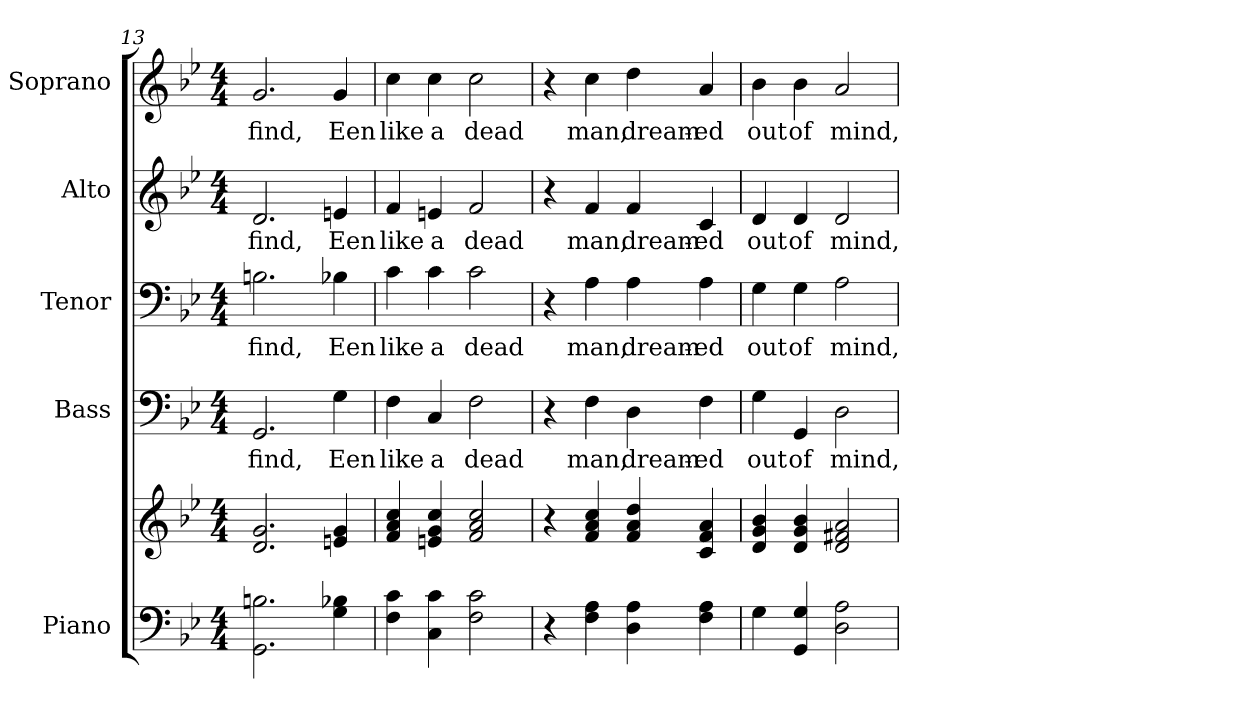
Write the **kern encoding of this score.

**kern	**kern	**kern	**text	**kern	**text	**kern	**text	**kern	**text
*part5	*part5	*part4	*part4	*part3	*part3	*part2	*part2	*part1	*part1
*staff6	*staff5	*staff4	*staff4	*staff3	*staff3	*staff2	*staff2	*staff1	*staff1
*I"Piano	*	*I"Bass	*	*I"Tenor	*	*I"Alto	*	*I"Soprano	*
*I'Pno.	*	*I'B.	*	*I'T.	*	*I'A.	*	*I'S.	*
!!LO:PB:g=z
*clefF4	*clefG2	*clefF4	*	*clefF4	*	*clefG2	*	*clefG2	*
*k[b-e-]	*k[b-e-]	*k[b-e-]	*	*k[b-e-]	*	*k[b-e-]	*	*k[b-e-]	*
*B-:	*B-:	*B-:	*	*B-:	*	*B-:	*	*B-:	*
*M4/4	*M4/4	*M4/4	*	*M4/4	*	*M4/4	*	*M4/4	*
=13	=13	=13	=13	=13	=13	=13	=13	=13	=13
!	!	!	!LO:LY:b:color=#000000	!	!	!	!	!	!
!	!	!	!	!	!LO:LY:b:color=#000000	!	!	!	!
!	!	!	!	!	!	!	!LO:LY:b:color=#000000	!	!
!	!	!	!	!	!	!	!	!	!LO:LY:b:color=#000000
2.GGi\ 2.Bni	2.di/ 2.gi	2.GGi/	find,	2.Bni\	find,	2.di/	find,	2.gi/	find,
!	!	!	!LO:LY:b:color=#000000	!	!	!	!	!	!
!	!	!	!	!	!LO:LY:b:color=#000000	!	!	!	!
!	!	!	!	!	!	!	!LO:LY:b:color=#000000	!	!
!	!	!	!	!	!	!	!	!	!LO:LY:b:color=#000000
4Gi\ 4B-Xi	4eni/ 4gi	4Gi\	Een	4B-Xi\	Een	4eni/	Een	4gi/	Een
=14	=14	=14	=14	=14	=14	=14	=14	=14	=14
!	!	!	!LO:LY:b:color=#000000	!	!	!	!	!	!
!	!	!	!	!	!LO:LY:b:color=#000000	!	!	!	!
!	!	!	!	!	!	!	!LO:LY:b:color=#000000	!	!
!	!	!	!	!	!	!	!	!	!LO:LY:b:color=#000000
4Fi\ 4ci	4fi/ 4ai 4cci	4Fi\	like	4ci\	like	4fi/	like	4cci\	like
!	!	!	!LO:LY:b:color=#000000	!	!	!	!	!	!
!	!	!	!	!	!LO:LY:b:color=#000000	!	!	!	!
!	!	!	!	!	!	!	!LO:LY:b:color=#000000	!	!
!	!	!	!	!	!	!	!	!	!LO:LY:b:color=#000000
4Ci\ 4ci	4eni/ 4gi 4cci	4Ci/	a	4ci\	a	4eni/	a	4cci\	a
!	!	!	!LO:LY:b:color=#000000	!	!	!	!	!	!
!	!	!	!	!	!LO:LY:b:color=#000000	!	!	!	!
!	!	!	!	!	!	!	!LO:LY:b:color=#000000	!	!
!	!	!	!	!	!	!	!	!	!LO:LY:b:color=#000000
2Fi\ 2ci	2fi/ 2ai 2cci	2Fi\	dead	2ci\	dead	2fi/	dead	2cci\	dead
=15	=15	=15	=15	=15	=15	=15	=15	=15	=15
4r	4r	4r	.	4r	.	4r	.	4r	.
!	!	!	!LO:LY:b:color=#000000	!	!	!	!	!	!
!	!	!	!	!	!LO:LY:b:color=#000000	!	!	!	!
!	!	!	!	!	!	!	!LO:LY:b:color=#000000	!	!
!	!	!	!	!	!	!	!	!	!LO:LY:b:color=#000000
4Fi\ 4Ai	4fi/ 4ai 4cci	4Fi\	man,	4Ai\	man,	4fi/	man,	4cci\	man,
!	!	!	!LO:LY:b:color=#000000	!	!	!	!	!	!
!	!	!	!	!	!LO:LY:b:color=#000000	!	!	!	!
!	!	!	!	!	!	!	!LO:LY:b:color=#000000	!	!
!	!	!	!	!	!	!	!	!	!LO:LY:b:color=#000000
4Di\ 4Ai	4fi/ 4ai 4ddi	4Di\	dream-	4Ai\	dream-	4fi/	dream-	4ddi\	dream-
!	!	!	!LO:LY:b:color=#000000	!	!	!	!	!	!
!	!	!	!	!	!LO:LY:b:color=#000000	!	!	!	!
!	!	!	!	!	!	!	!LO:LY:b:color=#000000	!	!
!	!	!	!	!	!	!	!	!	!LO:LY:b:color=#000000
4Fi\ 4Ai	4ci/ 4fi 4ai	4Fi\	-ed	4Ai\	-ed	4ci/	-ed	4ai/	-ed
=16	=16	=16	=16	=16	=16	=16	=16	=16	=16
!	!	!	!LO:LY:b:color=#000000	!	!	!	!	!	!
!	!	!	!	!	!LO:LY:b:color=#000000	!	!	!	!
!	!	!	!	!	!	!	!LO:LY:b:color=#000000	!	!
!	!	!	!	!	!	!	!	!	!LO:LY:b:color=#000000
4Gi\	4di/ 4gi 4b-i	4Gi\	out	4Gi\	out	4di/	out	4b-i\	out
!	!	!	!LO:LY:b:color=#000000	!	!	!	!	!	!
!	!	!	!	!	!LO:LY:b:color=#000000	!	!	!	!
!	!	!	!	!	!	!	!LO:LY:b:color=#000000	!	!
!	!	!	!	!	!	!	!	!	!LO:LY:b:color=#000000
4GGi/ 4Gi	4di/ 4gi 4b-i	4GGi/	of	4Gi\	of	4di/	of	4b-i\	of
!	!	!	!LO:LY:b:color=#000000	!	!	!	!	!	!
!	!	!	!	!	!LO:LY:b:color=#000000	!	!	!	!
!	!	!	!	!	!	!	!LO:LY:b:color=#000000	!	!
!	!	!	!	!	!	!	!	!	!LO:LY:b:color=#000000
2Di\ 2Ai	2di/ 2f#Xi 2ai	2Di\	mind,	2Ai\	mind,	2di/	mind,	2ai/	mind,
=	=	=	=	=	=	=	=	=	=
*-	*-	*-	*-	*-	*-	*-	*-	*-	*-
